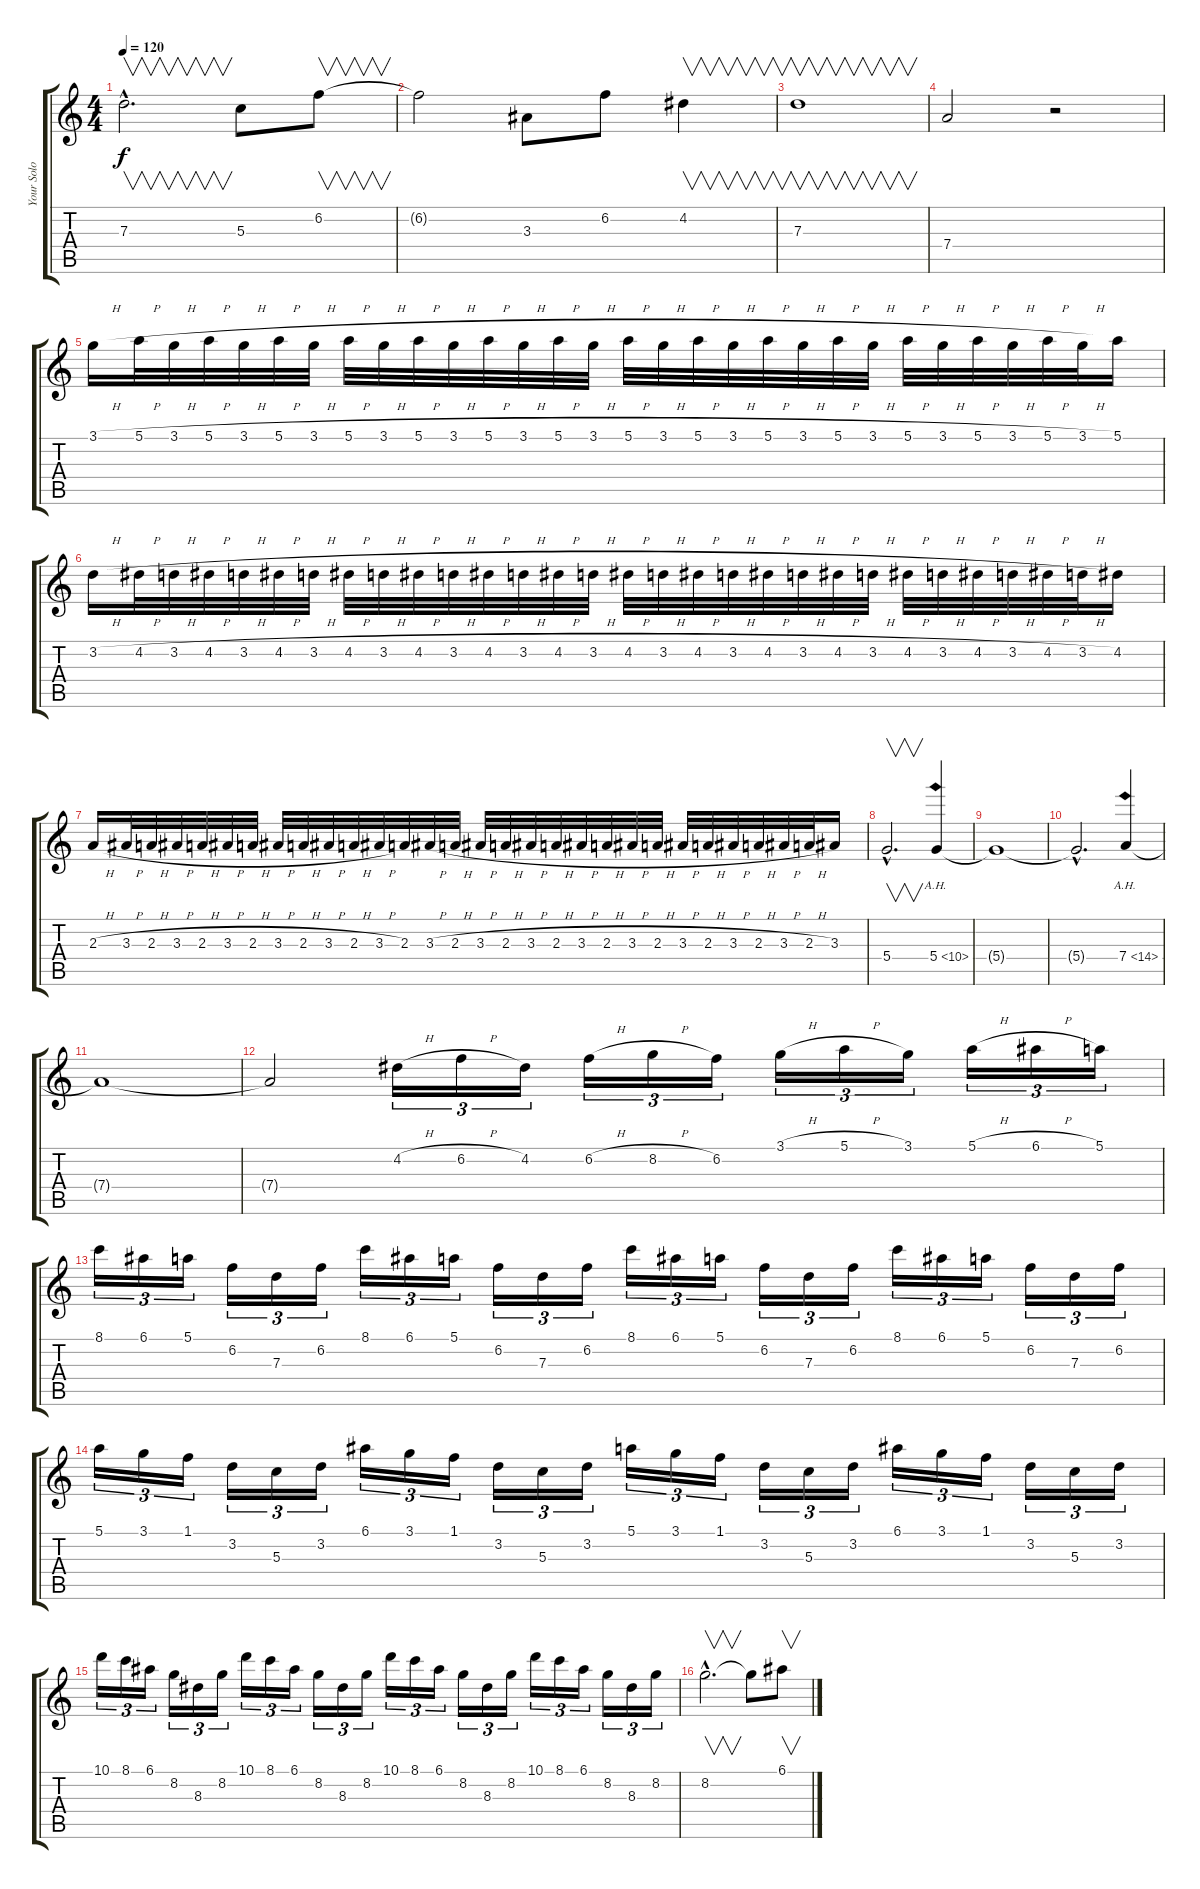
\track ("Your Solo" "Your Solo") {instrument distortionguitar}
\staff {score tabs}
\tuning (E4 B3 G3 D3 A2 E2) {hide}
\ts (4 4)
\tempo 120
\clef g2
\ks c
7.3{hac}.2{v d dy f} 5.3.8 6.2.8{v} |
6.2{t}.2 3.3.8 6.2.8 4.2.4{v} |
7.3.1{v} |
7.4.2 r.2 |
3.1{h}.16 5.1{h}.32 3.1{h}.32 5.1{h}.32 3.1{h}.32 5.1{h}.32 3.1{h}.32 5.1{h}.32 3.1{h}.32 5.1{h}.32 3.1{h}.32 5.1{h}.32 3.1{h}.32 5.1{h}.32 3.1{h}.32 5.1{h}.32 3.1{h}.32 5.1{h}.32 3.1{h}.32 5.1{h}.32 3.1{h}.32 5.1{h}.32 3.1{h}.32 5.1{h}.32 3.1{h}.32 5.1{h}.32 3.1{h}.32 5.1{h}.32 3.1{h}.32 5.1.16 |
3.2{h}.16 4.2{h}.32 3.2{h}.32 4.2{h}.32 3.2{h}.32 4.2{h}.32 3.2{h}.32 4.2{h}.32 3.2{h}.32 4.2{h}.32 3.2{h}.32 4.2{h}.32 3.2{h}.32 4.2{h}.32 3.2{h}.32 4.2{h}.32 3.2{h}.32 4.2{h}.32 3.2{h}.32 4.2{h}.32 3.2{h}.32 4.2{h}.32 3.2{h}.32 4.2{h}.32 3.2{h}.32 4.2{h}.32 3.2{h}.32 4.2{h}.32 3.2{h}.32 4.2.16 |
2.3{h}.16 3.3{h}.32 2.3{h}.32 3.3{h}.32 2.3{h}.32 3.3{h}.32 2.3{h}.32 3.3{h}.32 2.3{h}.32 3.3{h}.32 2.3{h}.32 3.3{h}.32 2.3.32 3.3{h}.32 2.3{h}.32 3.3{h}.32 2.3{h}.32 3.3{h}.32 2.3{h}.32 3.3{h}.32 2.3{h}.32 3.3{h}.32 2.3{h}.32 3.3{h}.32 2.3{h}.32 3.3{h}.32 2.3{h}.32 3.3{h}.32 2.3{h}.32 3.3.16 |
5.4{hac}.2{v d} 5.4{ah 5}.4 |
5.4{t}.1 |
5.4{hac t}.2{d} 7.4{ah 7}.4 |
7.4{t}.1 |
7.4{t}.2 4.2{h}.16{tu (3 2)} 6.2{h}.16{tu (3 2)} 4.2.16{tu (3 2)} 6.2{h}.16{tu (3 2)} 8.2{h}.16{tu (3 2)} 6.2.16{tu (3 2)} 3.1{h}.16{tu (3 2)} 5.1{h}.16{tu (3 2)} 3.1.16{tu (3 2)} 5.1{h}.16{tu (3 2)} 6.1{h}.16{tu (3 2)} 5.1.16{tu (3 2)} |
8.1.16{tu (3 2)} 6.1.16{tu (3 2)} 5.1.16{tu (3 2)} 6.2.16{tu (3 2)} 7.3.16{tu (3 2)} 6.2.16{tu (3 2)} 8.1.16{tu (3 2)} 6.1.16{tu (3 2)} 5.1.16{tu (3 2)} 6.2.16{tu (3 2)} 7.3.16{tu (3 2)} 6.2.16{tu (3 2)} 8.1.16{tu (3 2)} 6.1.16{tu (3 2)} 5.1.16{tu (3 2)} 6.2.16{tu (3 2)} 7.3.16{tu (3 2)} 6.2.16{tu (3 2)} 8.1.16{tu (3 2)} 6.1.16{tu (3 2)} 5.1.16{tu (3 2)} 6.2.16{tu (3 2)} 7.3.16{tu (3 2)} 6.2.16{tu (3 2)} |
5.1.16{tu (3 2)} 3.1.16{tu (3 2)} 1.1.16{tu (3 2)} 3.2.16{tu (3 2)} 5.3.16{tu (3 2)} 3.2.16{tu (3 2)} 6.1.16{tu (3 2)} 3.1.16{tu (3 2)} 1.1.16{tu (3 2)} 3.2.16{tu (3 2)} 5.3.16{tu (3 2)} 3.2.16{tu (3 2)} 5.1.16{tu (3 2)} 3.1.16{tu (3 2)} 1.1.16{tu (3 2)} 3.2.16{tu (3 2)} 5.3.16{tu (3 2)} 3.2.16{tu (3 2)} 6.1.16{tu (3 2)} 3.1.16{tu (3 2)} 1.1.16{tu (3 2)} 3.2.16{tu (3 2)} 5.3.16{tu (3 2)} 3.2.16{tu (3 2)} |
10.1.16{tu (3 2)} 8.1.16{tu (3 2)} 6.1.16{tu (3 2)} 8.2.16{tu (3 2)} 8.3.16{tu (3 2)} 8.2.16{tu (3 2)} 10.1.16{tu (3 2)} 8.1.16{tu (3 2)} 6.1.16{tu (3 2)} 8.2.16{tu (3 2)} 8.3.16{tu (3 2)} 8.2.16{tu (3 2)} 10.1.16{tu (3 2)} 8.1.16{tu (3 2)} 6.1.16{tu (3 2)} 8.2.16{tu (3 2)} 8.3.16{tu (3 2)} 8.2.16{tu (3 2)} 10.1.16{tu (3 2)} 8.1.16{tu (3 2)} 6.1.16{tu (3 2)} 8.2.16{tu (3 2)} 8.3.16{tu (3 2)} 8.2.16{tu (3 2)} |
8.2{hac}.2{v d} 8.2{t}.8 6.1.8{v}
